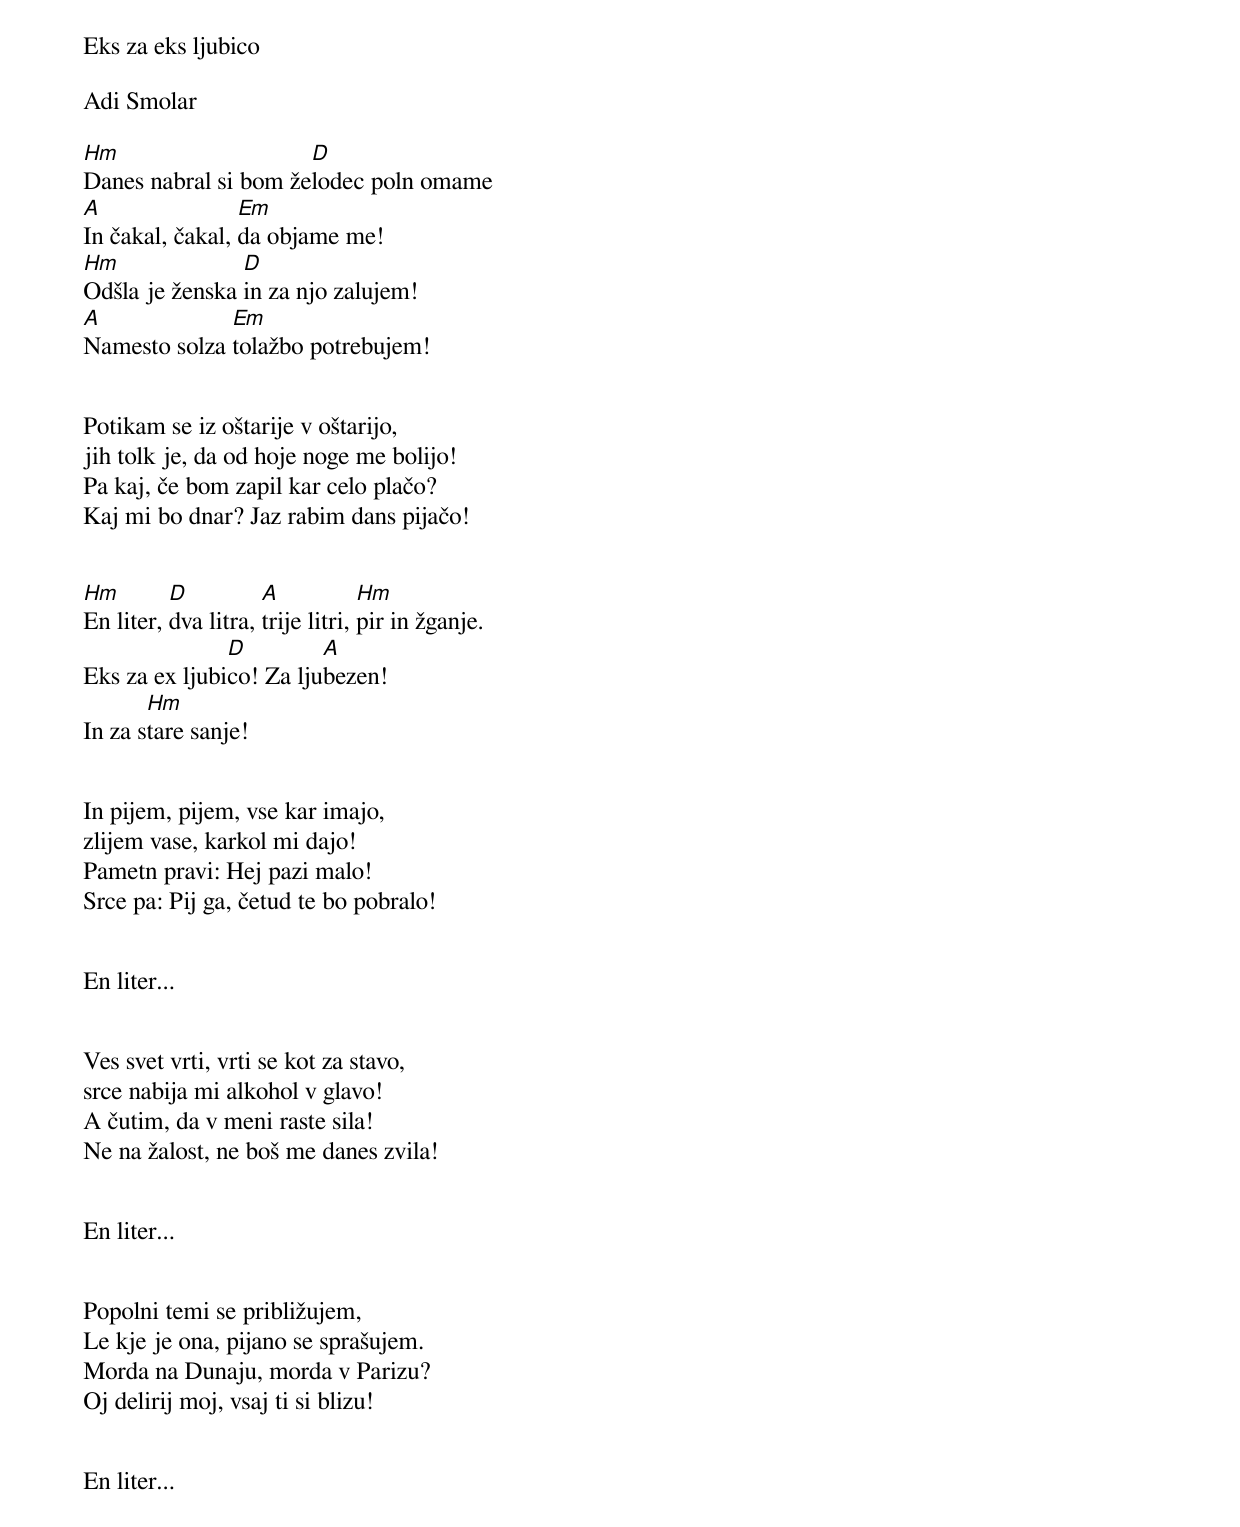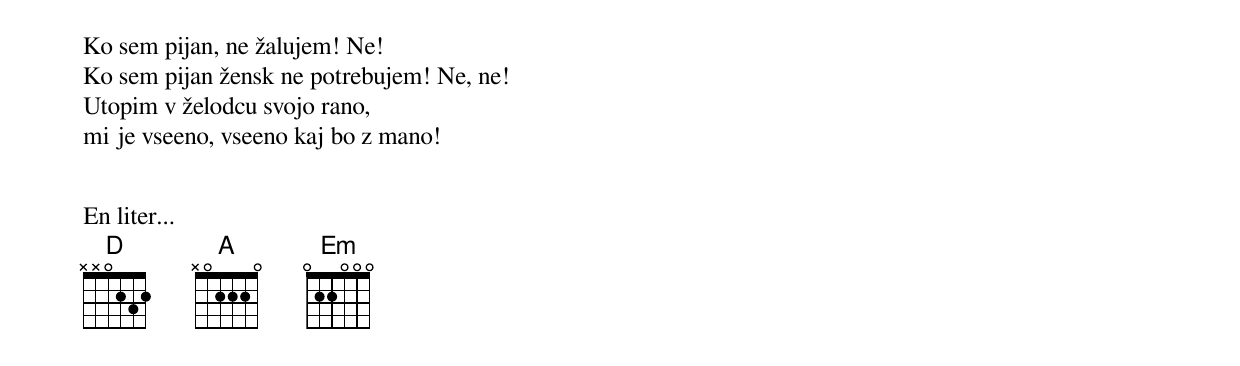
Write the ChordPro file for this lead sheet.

Eks za eks ljubico

Adi Smolar

[Hm]Danes nabral si bom že[D]lodec poln omame
[A]In čakal, čakal, [Em]da objame me!
[Hm]Odšla je ženska [D]in za njo zalujem!
[A]Namesto solza [Em]tolažbo potrebujem!


Potikam se iz oštarije v oštarijo,
jih tolk je, da od hoje noge me bolijo!
Pa kaj, če bom zapil kar celo plačo?
Kaj mi bo dnar? Jaz rabim dans pijačo!


[Hm]En liter, [D]dva litra, [A]trije litri, [Hm]pir in žganje.
Eks za ex ljubi[D]co! Za lju[A]bezen!
In za s[Hm]tare sanje!


In pijem, pijem, vse kar imajo,
zlijem vase, karkol mi dajo!
Pametn pravi: Hej pazi malo!
Srce pa: Pij ga, četud te bo pobralo!


En liter...


Ves svet vrti, vrti se kot za stavo,
srce nabija mi alkohol v glavo!
A čutim, da v meni raste sila!
Ne na žalost, ne boš me danes zvila!


En liter...


Popolni temi se približujem,
Le kje je ona, pijano se sprašujem.
Morda na Dunaju, morda v Parizu?
Oj delirij moj, vsaj ti si blizu!


En liter...


Ko sem pijan, ne žalujem! Ne!
Ko sem pijan žensk ne potrebujem! Ne, ne!
Utopim v želodcu svojo rano,
mi je vseeno, vseeno kaj bo z mano!


En liter...
